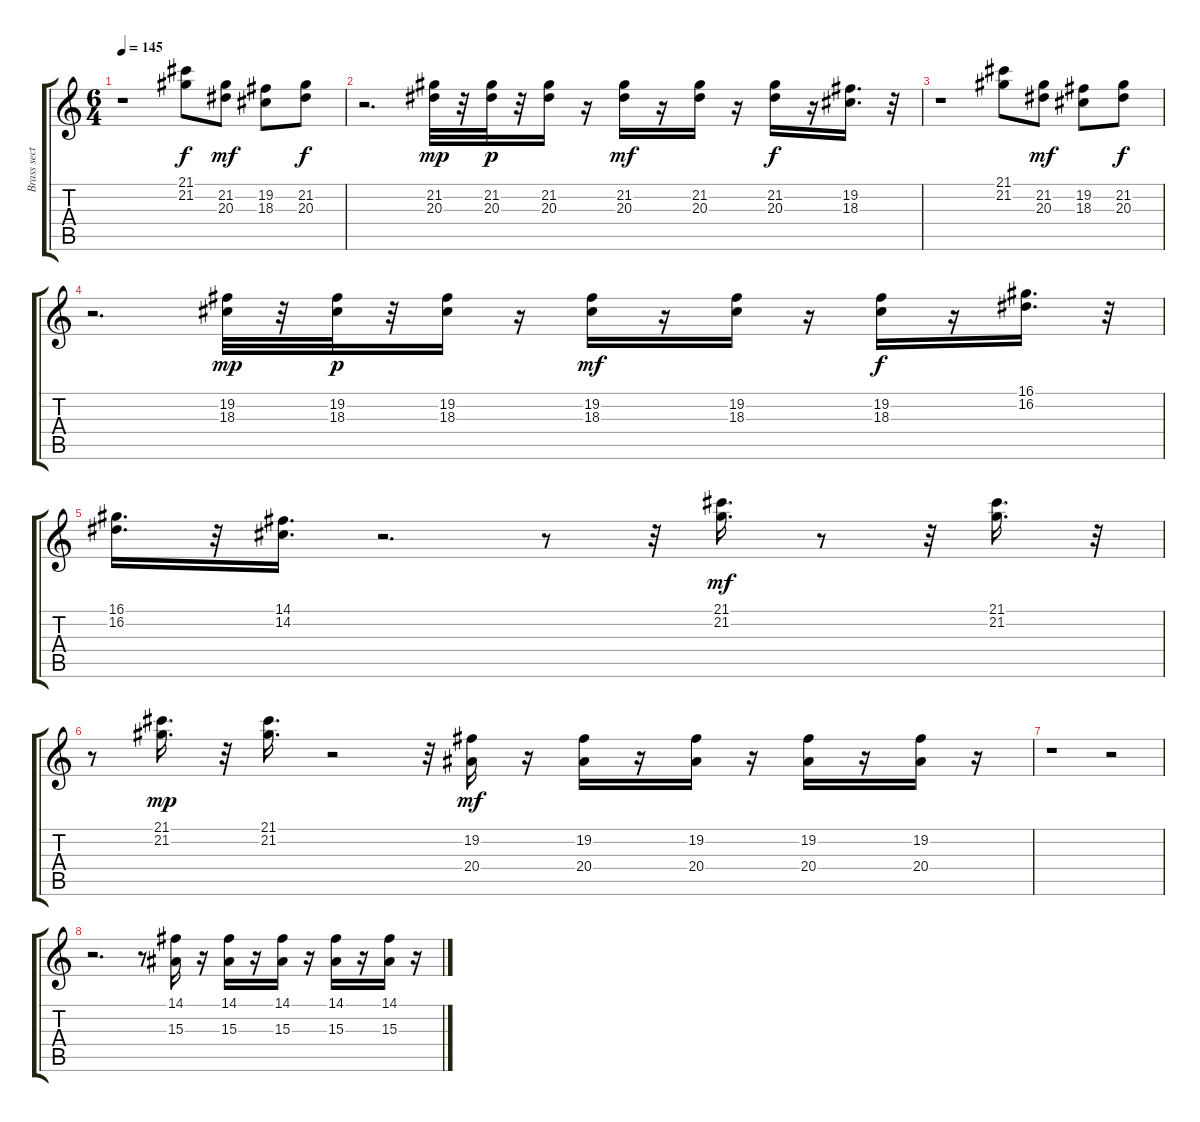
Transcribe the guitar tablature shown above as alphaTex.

\track ("Brass section" "Brass sect") {instrument brasssection}
\staff {score tabs}
\tuning (E4 B3 G3 D3 A2 E2) {hide}
\ts (6 4)
\tempo 145
\clef g2
\ks c
r.1{dy f} (21.1 21.2).8 (21.2 20.3).8{dy mf} (19.2 18.3).8 (21.2 20.3).8{dy f} |
r.2{d} (21.2 20.3).32{dy mp} r.32 (21.2 20.3).32{dy p} r.32 (21.2 20.3).16 r.16 (21.2 20.3).16{dy mf} r.16 (21.2 20.3).16 r.16 (21.2 20.3).16{dy f} r.16 (19.2 18.3).16{d} r.32 |
r.1 (21.1 21.2).8 (21.2 20.3).8{dy mf} (19.2 18.3).8 (21.2 20.3).8{dy f} |
r.2{d} (19.2 18.3).32{dy mp} r.32 (19.2 18.3).32{dy p} r.32 (19.2 18.3).16 r.16 (19.2 18.3).16{dy mf} r.16 (19.2 18.3).16 r.16 (19.2 18.3).16{dy f} r.16 (16.1 16.2).16{d} r.32 |
(16.1 16.2).16{d} r.32 (14.1 14.2).16{d} r.2{d} r.8 r.32 (21.1 21.2).16{d dy mf} r.8 r.32 (21.1 21.2).16{d} r.32 |
r.8 (21.1 21.2).16{d dy mp} r.32 (21.1 21.2).16{d} r.2 r.32 (19.2 20.4).16{dy mf} r.16 (19.2 20.4).16 r.16 (19.2 20.4).16 r.16 (19.2 20.4).16 r.16 (19.2 20.4).16 r.16 |
r.1 r.2 |
r.2{d} r.8 (14.1 15.3).16 r.16 (14.1 15.3).16 r.16 (14.1 15.3).16 r.16 (14.1 15.3).16 r.16 (14.1 15.3).16 r.16
